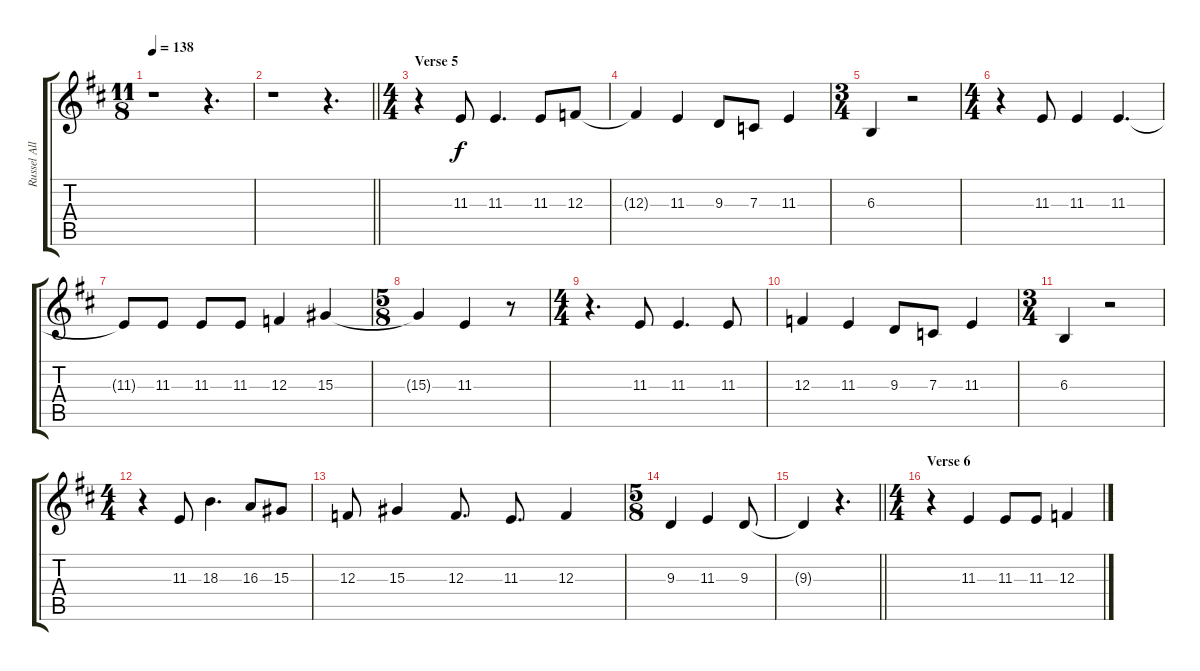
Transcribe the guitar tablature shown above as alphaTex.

\track ("Russel Allen (vocal)" "Russel All") {instrument tenorsax}
\staff {score tabs}
\tuning (D4 A3 F3 C3 G2 D2) {hide}
\ts (11 8)
\tempo 138
\clef g2
\ks bminor
r.1{dy f} r.4{d} |
\barLineRight lightlight
r.1 r.4{d} |
\ts (4 4)
\section ("" "Verse 5")
r.4{volume 13} 11.3.8 11.3.4{d} 11.3.8 12.3.8 |
12.3{t}.4 11.3.4 9.3.8 7.3.8 11.3.4 |
\ts (3 4)
6.3.4 r.2 |
\ts (4 4)
r.4 11.3.8 11.3.4 11.3.4{d} |
11.3{t}.8 11.3.8 11.3.8 11.3.8 12.3.4 15.3.4 |
\ts (5 8)
15.3{t}.4 11.3.4 r.8 |
\ts (4 4)
r.4{d} 11.3.8 11.3.4{d} 11.3.8 |
12.3.4 11.3.4 9.3.8 7.3.8 11.3.4 |
\ts (3 4)
6.3.4 r.2 |
\ts (4 4)
r.4 11.3.8 18.3.4{d} 16.3.8 15.3.8 |
12.3.8 15.3.4 12.3.8{d} 11.3.8{d} 12.3.4 |
\ts (5 8)
9.3.4 11.3.4 9.3.8 |
\barLineRight lightlight
9.3{t}.4 r.4{d} |
\ts (4 4)
\section ("" "Verse 6")
r.4 11.3.4 11.3.8 11.3.8 12.3.4
